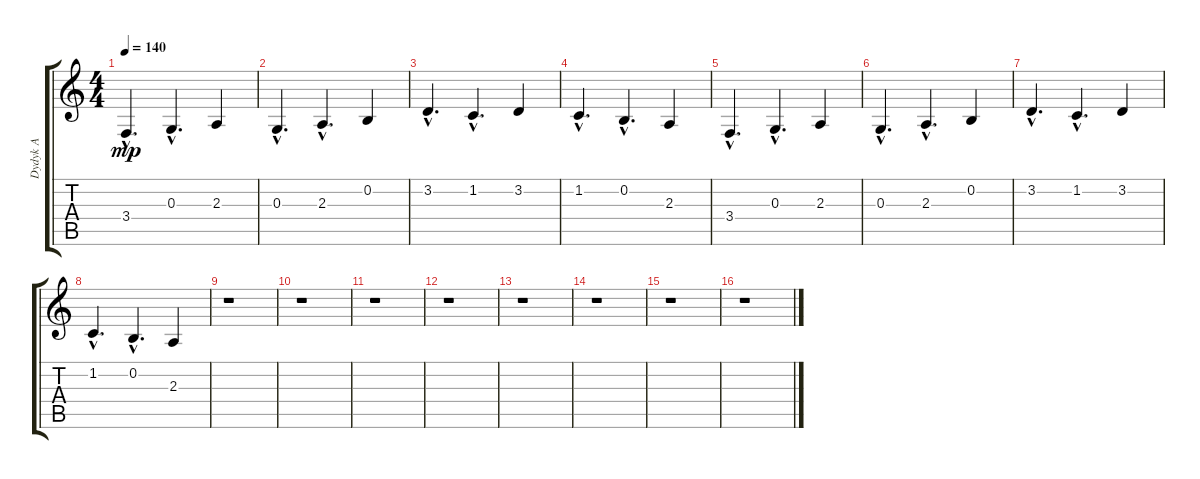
\track ("Dydyk A" "Dydyk A") {instrument cello}
\staff {score tabs}
\tuning (E4 B3 G3 D3 A2 E2) {hide}
\ts (4 4)
\tempo 140
\clef g2
\ks c
3.4{hac}.4{d dy mp} 0.3{hac}.4{d} 2.3.4 |
0.3{hac}.4{d} 2.3{hac}.4{d} 0.2.4 |
3.2{hac}.4{d} 1.2{hac}.4{d} 3.2.4 |
1.2{hac}.4{d} 0.2{hac}.4{d} 2.3.4 |
3.4{hac}.4{d} 0.3{hac}.4{d} 2.3.4 |
0.3{hac}.4{d} 2.3{hac}.4{d} 0.2.4 |
3.2{hac}.4{d} 1.2{hac}.4{d} 3.2.4 |
1.2{hac}.4{d} 0.2{hac}.4{d} 2.3.4 |
r.1 |
r.1 |
r.1 |
r.1 |
r.1 |
r.1 |
r.1 |
r.1
